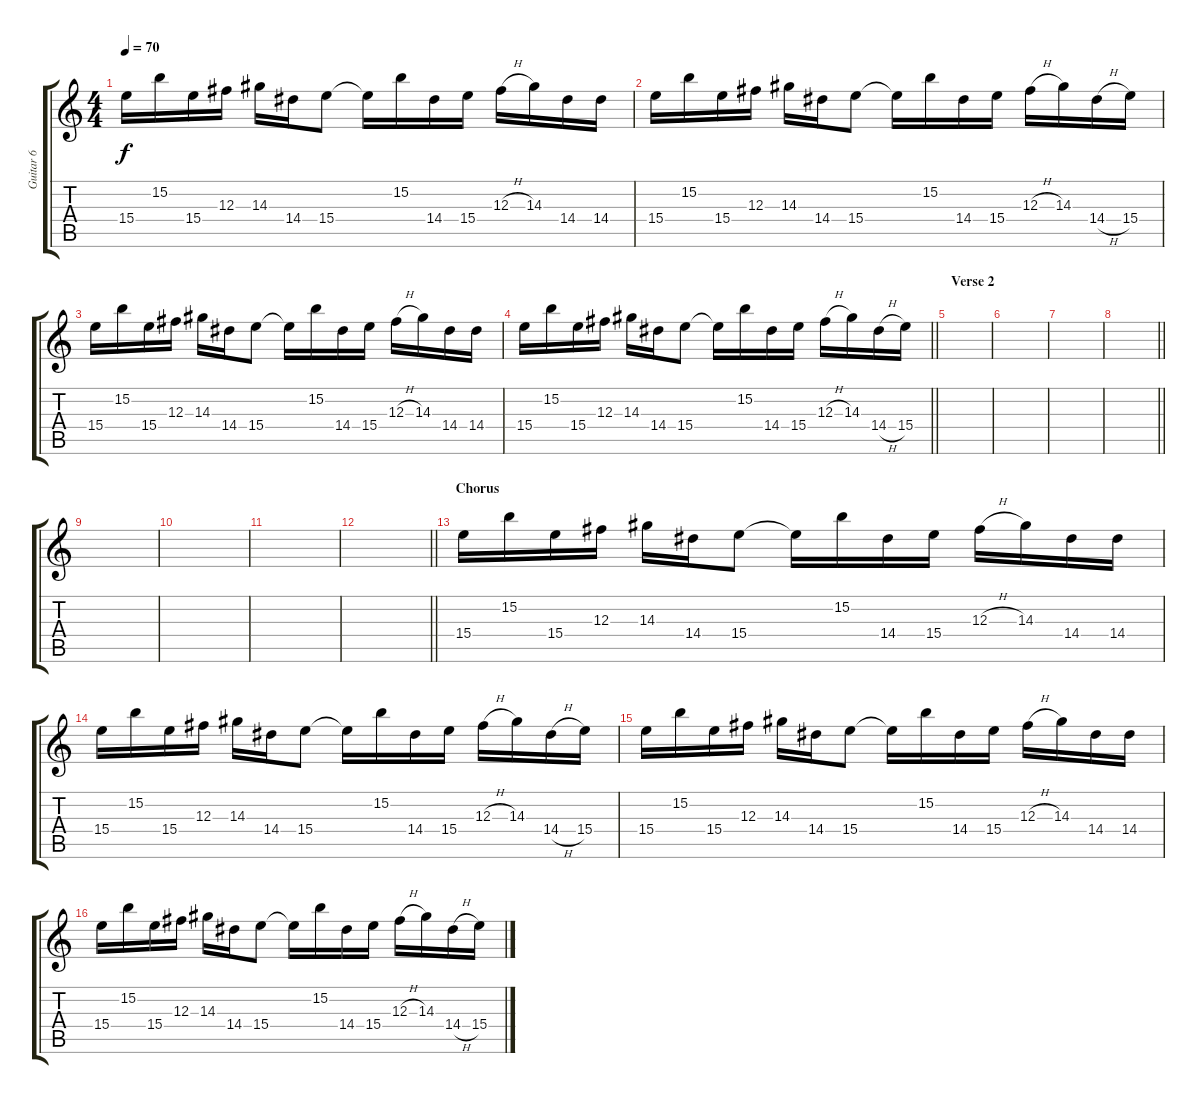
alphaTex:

\track ("Guitar 6" "Guitar 6") {instrument distortionguitar}
\staff {score tabs}
\tuning (Db4 Ab3 Gb3 Db3 Ab2 Db2) {hide}
\ts (4 4)
\tempo 70
\clef g2
\ks c
15.4.16{dy f} 15.2.16 15.4.16 12.3.16 14.3.16 14.4.16 15.4.8 15.4{t}.16 15.2.16 14.4.16 15.4.16 12.3{h}.16 14.3.16 14.4.16 14.4.16 |
15.4.16 15.2.16 15.4.16 12.3.16 14.3.16 14.4.16 15.4.8 15.4{t}.16 15.2.16 14.4.16 15.4.16 12.3{h}.16 14.3.16 14.4{h}.16 15.4.16 |
15.4.16 15.2.16 15.4.16 12.3.16 14.3.16 14.4.16 15.4.8 15.4{t}.16 15.2.16 14.4.16 15.4.16 12.3{h}.16 14.3.16 14.4.16 14.4.16 |
\barLineRight lightlight
15.4.16 15.2.16 15.4.16 12.3.16 14.3.16 14.4.16 15.4.8 15.4{t}.16 15.2.16 14.4.16 15.4.16 12.3{h}.16 14.3.16 14.4{h}.16 15.4.16 |
\section ("" "Verse 2")
|
|
|
\barLineRight lightlight
|
|
|
|
\barLineRight lightlight
|
\section ("" "Chorus")
15.4.16 15.2.16 15.4.16 12.3.16 14.3.16 14.4.16 15.4.8 15.4{t}.16 15.2.16 14.4.16 15.4.16 12.3{h}.16 14.3.16 14.4.16 14.4.16 |
15.4.16 15.2.16 15.4.16 12.3.16 14.3.16 14.4.16 15.4.8 15.4{t}.16 15.2.16 14.4.16 15.4.16 12.3{h}.16 14.3.16 14.4{h}.16 15.4.16 |
15.4.16 15.2.16 15.4.16 12.3.16 14.3.16 14.4.16 15.4.8 15.4{t}.16 15.2.16 14.4.16 15.4.16 12.3{h}.16 14.3.16 14.4.16 14.4.16 |
15.4.16 15.2.16 15.4.16 12.3.16 14.3.16 14.4.16 15.4.8 15.4{t}.16 15.2.16 14.4.16 15.4.16 12.3{h}.16 14.3.16 14.4{h}.16 15.4.16
